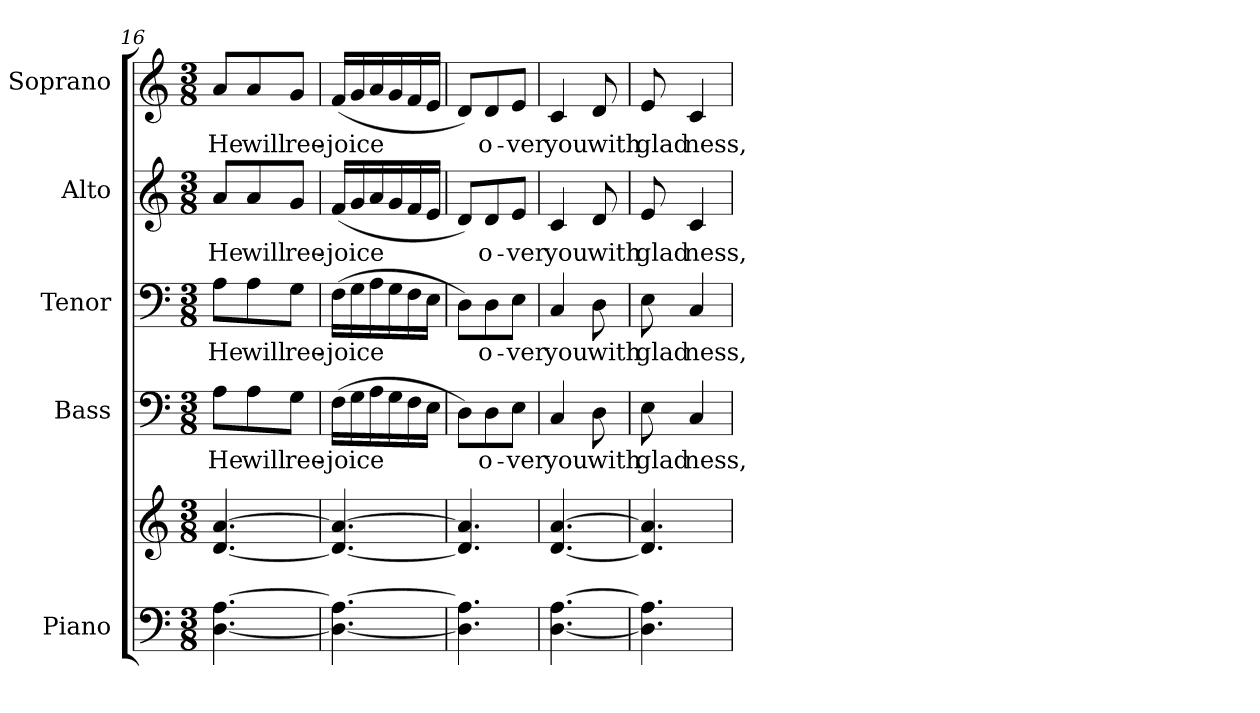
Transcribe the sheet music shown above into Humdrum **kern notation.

**kern	**kern	**kern	**text	**kern	**text	**kern	**text	**kern	**text
*part5	*part5	*part4	*part4	*part3	*part3	*part2	*part2	*part1	*part1
*staff6	*staff5	*staff4	*staff4	*staff3	*staff3	*staff2	*staff2	*staff1	*staff1
*I"Piano	*	*I"Bass	*	*I"Tenor	*	*I"Alto	*	*I"Soprano	*
*I'Pno.	*	*I'B.	*	*I'T.	*	*I'A.	*	*I'S.	*
!!LO:PB:g=z
*clefF4	*clefG2	*clefF4	*	*clefF4	*	*clefG2	*	*clefG2	*
*k[]	*k[]	*k[]	*	*k[]	*	*k[]	*	*k[]	*
*C:	*C:	*C:	*	*C:	*	*C:	*	*C:	*
*M3/8	*M3/8	*M3/8	*	*M3/8	*	*M3/8	*	*M3/8	*
=16	=16	=16	=16	=16	=16	=16	=16	=16	=16
!	!	!	!LO:LY:b:color=#000000	!	!	!	!	!	!
!	!	!	!	!	!LO:LY:b:color=#000000	!	!	!	!
!	!	!	!	!	!	!	!LO:LY:b:color=#000000	!	!
!	!	!	!	!	!	!	!	!	!LO:LY:b:color=#000000
[<4.Di\ [>4.Ai	[<4.di/ [>4.ai	8Ai\L	He	8Ai\L	He	8ai/L	He	8ai/L	He
!	!	!	!LO:LY:b:color=#000000	!	!	!	!	!	!
!	!	!	!	!	!LO:LY:b:color=#000000	!	!	!	!
!	!	!	!	!	!	!	!LO:LY:b:color=#000000	!	!
!	!	!	!	!	!	!	!	!	!LO:LY:b:color=#000000
.	.	8Ai\	will	8Ai\	will	8ai/	will	8ai/	will
!	!	!	!LO:LY:b:color=#000000	!	!	!	!	!	!
!	!	!	!	!	!LO:LY:b:color=#000000	!	!	!	!
!	!	!	!	!	!	!	!LO:LY:b:color=#000000	!	!
!	!	!	!	!	!	!	!	!	!LO:LY:b:color=#000000
.	.	8Gi\J	ree-	8Gi\J	ree-	8gi/J	ree-	8gi/J	ree-
=17	=17	=17	=17	=17	=17	=17	=17	=17	=17
!	!	!	!LO:LY:b:color=#000000	!	!	!	!	!	!
!	!	!	!	!	!LO:LY:b:color=#000000	!	!	!	!
!	!	!	!	!	!	!	!LO:LY:b:color=#000000	!	!
!	!	!	!	!	!	!	!	!	!LO:LY:b:color=#000000
4.Di\_< 4.Ai_>	4.di/_< 4.ai_>	(16Fi\LL	-joice	(16Fi\LL	-joice	(16fi/LL	-joice	(16fi/LL	-joice
.	.	16Gi\	.	16Gi\	.	16gi/	.	16gi/	.
.	.	16Ai\	.	16Ai\	.	16ai/	.	16ai/	.
.	.	16Gi\	.	16Gi\	.	16gi/	.	16gi/	.
.	.	16Fi\	.	16Fi\	.	16fi/	.	16fi/	.
.	.	16Ei\JJ	.	16Ei\JJ	.	16ei/JJ	.	16ei/JJ	.
=18	=18	=18	=18	=18	=18	=18	=18	=18	=18
4.Di\] 4.Ai]	4.di/] 4.ai]	8Di\L)	.	8Di\L)	.	8di/L)	.	8di/L)	.
!	!	!	!LO:LY:b:color=#000000	!	!	!	!	!	!
!	!	!	!	!	!LO:LY:b:color=#000000	!	!	!	!
!	!	!	!	!	!	!	!LO:LY:b:color=#000000	!	!
!	!	!	!	!	!	!	!	!	!LO:LY:b:color=#000000
.	.	8Di\	o-	8Di\	o-	8di/	o-	8di/	o-
!	!	!	!LO:LY:b:color=#000000	!	!	!	!	!	!
!	!	!	!	!	!LO:LY:b:color=#000000	!	!	!	!
!	!	!	!	!	!	!	!LO:LY:b:color=#000000	!	!
!	!	!	!	!	!	!	!	!	!LO:LY:b:color=#000000
.	.	8Ei\J	-ver	8Ei\J	-ver	8ei/J	-ver	8ei/J	-ver
=19	=19	=19	=19	=19	=19	=19	=19	=19	=19
!	!	!	!LO:LY:b:color=#000000	!	!	!	!	!	!
!	!	!	!	!	!LO:LY:b:color=#000000	!	!	!	!
!	!	!	!	!	!	!	!LO:LY:b:color=#000000	!	!
!	!	!	!	!	!	!	!	!	!LO:LY:b:color=#000000
[<4.Di\ [>4.Ai	[<4.di/ [>4.ai	4Ci/	you	4Ci/	you	4ci/	you	4ci/	you
!	!	!	!LO:LY:b:color=#000000	!	!	!	!	!	!
!	!	!	!	!	!LO:LY:b:color=#000000	!	!	!	!
!	!	!	!	!	!	!	!LO:LY:b:color=#000000	!	!
!	!	!	!	!	!	!	!	!	!LO:LY:b:color=#000000
.	.	8Di\	with	8Di\	with	8di/	with	8di/	with
=20	=20	=20	=20	=20	=20	=20	=20	=20	=20
!	!	!	!LO:LY:b:color=#000000	!	!	!	!	!	!
!	!	!	!	!	!LO:LY:b:color=#000000	!	!	!	!
!	!	!	!	!	!	!	!LO:LY:b:color=#000000	!	!
!	!	!	!	!	!	!	!	!	!LO:LY:b:color=#000000
4.Di\] 4.Ai]	4.di/] 4.ai]	8Ei\	glad	8Ei\	glad	8ei/	glad	8ei/	glad
!	!	!	!LO:LY:b:color=#000000	!	!	!	!	!	!
!	!	!	!	!	!LO:LY:b:color=#000000	!	!	!	!
!	!	!	!	!	!	!	!LO:LY:b:color=#000000	!	!
!	!	!	!	!	!	!	!	!	!LO:LY:b:color=#000000
.	.	4Ci/	ness,	4Ci/	ness,	4ci/	ness,	4ci/	ness,
=	=	=	=	=	=	=	=	=	=
*-	*-	*-	*-	*-	*-	*-	*-	*-	*-
